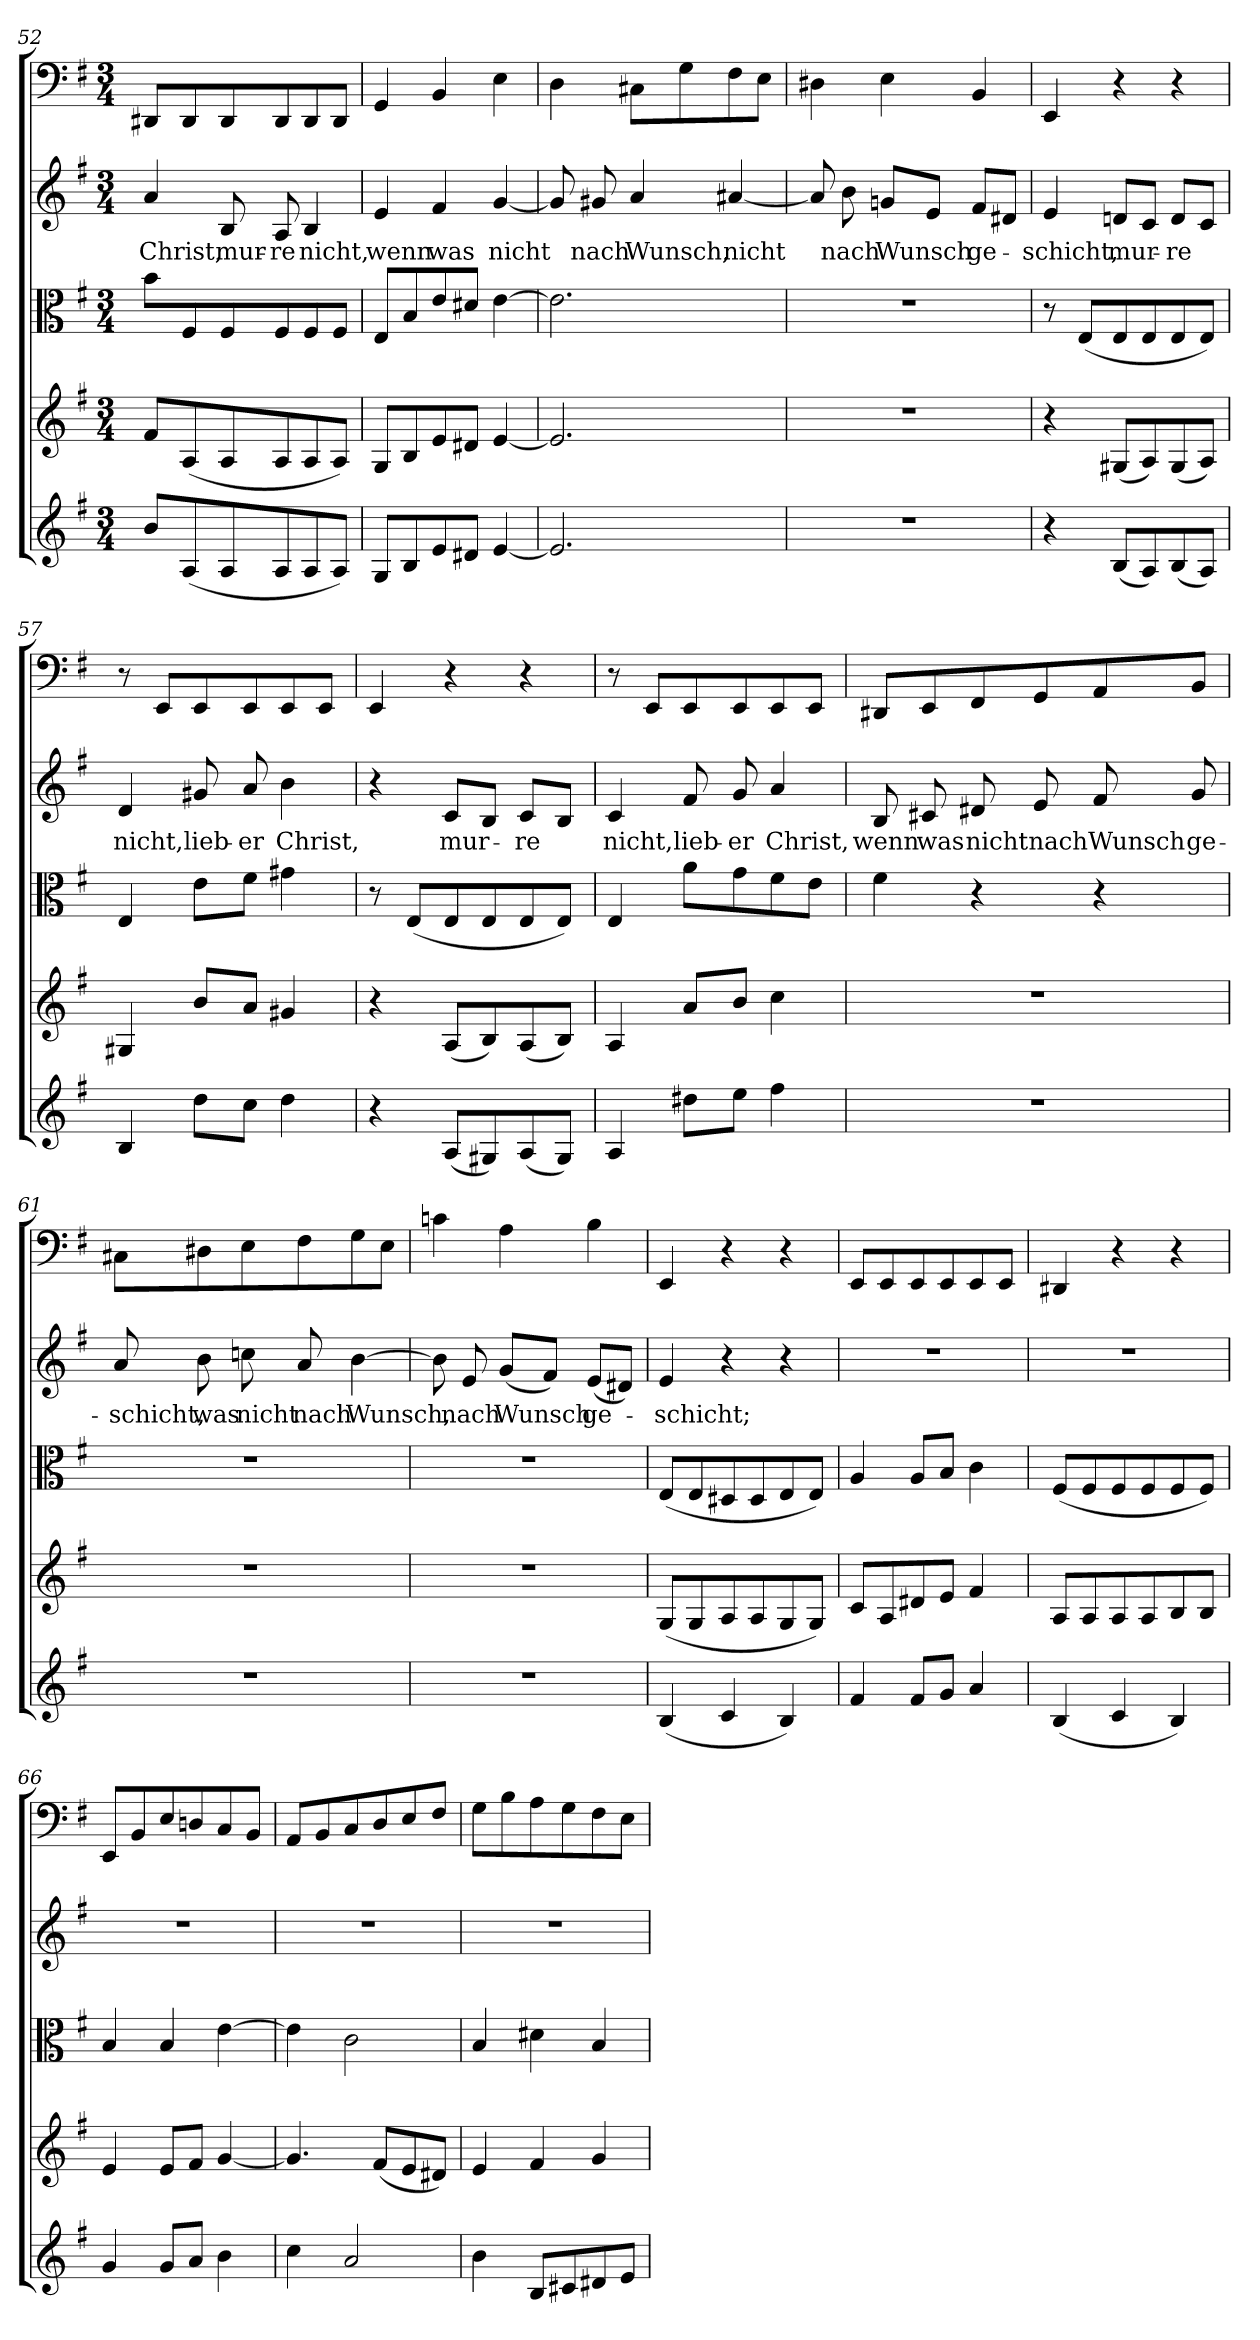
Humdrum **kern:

**kern	**kern	**kern	**kern	**text	**kern
*part5	*part4	*part3	*part2	*part2	*part1
*staff5	*staff4	*staff3	*staff2	*staff2	*staff1
*clefG2	*clefG2	*clefC3	*clefG2	*	*clefF4
*k[f#]	*k[f#]	*k[f#]	*k[f#]	*	*k[f#]
*e:	*e:	*e:	*e:	*	*e:
*M3/4	*M3/4	*M3/4	*M3/4	*	*M3/4
=52	=52	=52	=52	=52	=52
8b/L	8f#/L	8b\L	4a/	Christ,	8DD#X/L
(8A/	(8A/	8F#/	.	.	8DD#/
8A/	8A/	8F#/	8B/	mur-	8DD#/
8A/	8A/	8F#/	8A/	-re	8DD#/
8A/	8A/	8F#/	4B/	nicht,	8DD#/
8A/J)	8A/J)	8F#/J	.	.	8DD#/J
=53	=53	=53	=53	=53	=53
8G/L	8G/L	8E/L	4e/	wenn	4GG/
8B/	8B/	8B/	.	.	.
8e/	8e/	8e/	4f#/	was	4BB/
8d#X/J	8d#X/J	8d#X/J	.	.	.
[4e/	[4e/	[4e\	[4g/	nicht	4E\
=54	=54	=54	=54	=54	=54
2.e/]	2.e/]	2.e\]	8g/]	.	4D\
.	.	.	8g#X/	nach	.
.	.	.	4a/	Wunsch,	8C#X\L
.	.	.	.	.	8G\
.	.	.	[4a#X/	nicht	8F#\
.	.	.	.	.	8E\J
=55	=55	=55	=55	=55	=55
2.r	2.r	2.r	8a#/]	.	4D#X\
.	.	.	8b\	nach	.
.	.	.	8gn/L	Wunsch	4E\
.	.	.	8e/J	.	.
.	.	.	8f#/L	ge-	4BB/
.	.	.	8d#X/J	.	.
=56	=56	=56	=56	=56	=56
4r	4r	8r	4e/	-schicht,	4EE/
.	.	(8E/L	.	.	.
(8B/L	(8G#X/L	8E/	8dn/L	mur-	4r
8A/)	8A/)	8E/	8c/J	.	.
(8B/	(8G#/	8E/	8d/L	-re	4r
8A/J)	8A/J)	8E/J)	8c/J	.	.
=57	=57	=57	=57	=57	=57
4B/	4G#X/	4E/	4d/	nicht,	8r
.	.	.	.	.	8EE/L
8dd\L	8b/L	8e\L	8g#X/	lieb-	8EE/
8cc\J	8a/J	8f#\J	8a/	-er	8EE/
4dd\	4g#X/	4g#X\	4b\	Christ,	8EE/
.	.	.	.	.	8EE/J
=58	=58	=58	=58	=58	=58
4r	4r	8r	4r	.	4EE/
.	.	(8E/L	.	.	.
(8A/L	(8A/L	8E/	8c/L	mur-	4r
8G#X/)	8B/)	8E/	8B/J	.	.
(8A/	(8A/	8E/	8c/L	-re	4r
8G#/J)	8B/J)	8E/J)	8B/J	.	.
=59	=59	=59	=59	=59	=59
4A/	4A/	4E/	4c/	nicht,	8r
.	.	.	.	.	8EE/L
8dd#X\L	8a/L	8a\L	8f#/	lieb-	8EE/
8ee\J	8b/J	8g\	8g/	-er	8EE/
4ff#\	4cc\	8f#\	4a/	Christ,	8EE/
.	.	8e\J	.	.	8EE/J
=60	=60	=60	=60	=60	=60
2.r	2.r	4f#\	8B/	wenn	8DD#X/L
.	.	.	8c#X/	was	8EE/
.	.	4r	8d#X/	nicht	8FF#/
.	.	.	8e/	nach	8GG/
.	.	4r	8f#/	Wunsch	8AA/
.	.	.	8g/	ge-	8BB/J
=61	=61	=61	=61	=61	=61
2.r	2.r	2.r	8a/	-schicht,	8C#X\L
.	.	.	8b\	was	8D#X\
.	.	.	8ccn\	nicht	8E\
.	.	.	8a/	nach	8F#\
.	.	.	[4b\	Wunsch,	8G\
.	.	.	.	.	8E\J
=62	=62	=62	=62	=62	=62
2.r	2.r	2.r	8b\]	.	4cn\
.	.	.	8e/	nach	.
.	.	.	(8g/L	Wunsch	4A\
.	.	.	8f#/J)	.	.
.	.	.	(8e/L	ge-	4B\
.	.	.	8d#X/J)	.	.
=63	=63	=63	=63	=63	=63
(4B/	(8G/L	(8E/L	4e/	-schicht;	4EE/
.	8G/	8E/	.	.	.
4c/	8A/	8D#X/	4r	.	4r
.	8A/	8D#/	.	.	.
4B/)	8G/	8E/	4r	.	4r
.	8G/J)	8E/J)	.	.	.
=64	=64	=64	=64	=64	=64
4f#/	8c/L	4A/	2.r	.	8EE/L
.	8A/	.	.	.	8EE/
8f#/L	8d#X/	8A/L	.	.	8EE/
8g/J	8e/J	8B/J	.	.	8EE/
4a/	4f#/	4c\	.	.	8EE/
.	.	.	.	.	8EE/J
=65	=65	=65	=65	=65	=65
(4B/	8A/L	(8F#/L	2.r	.	4DD#X/
.	8A/	8F#/	.	.	.
4c/	8A/	8F#/	.	.	4r
.	8A/	8F#/	.	.	.
4B/)	8B/	8F#/	.	.	4r
.	8B/J	8F#/J)	.	.	.
=66	=66	=66	=66	=66	=66
4g/	4e/	4B/	2.r	.	8EE/L
.	.	.	.	.	8BB/
8g/L	8e/L	4B/	.	.	8E/
8a/J	8f#/J	.	.	.	8Dn/
4b\	[4g/	[4e\	.	.	8C/
.	.	.	.	.	8BB/J
=67	=67	=67	=67	=67	=67
4cc\	4.g/]	4e\]	2.r	.	8AA/L
.	.	.	.	.	8BB/
2a/	.	2c\	.	.	8C/
.	(8f#/L	.	.	.	8D/
.	8e/	.	.	.	8E/
.	8d#X/J)	.	.	.	8F#/J
=68	=68	=68	=68	=68	=68
4b\	4e/	4B/	2.r	.	8G\L
.	.	.	.	.	8B\
8B/L	4f#/	4d#X\	.	.	8A\
8c#X/	.	.	.	.	8G\
8d#X/	4g/	4B/	.	.	8F#\
8e/J	.	.	.	.	8E\J
=	=	=	=	=	=
*-	*-	*-	*-	*-	*-
